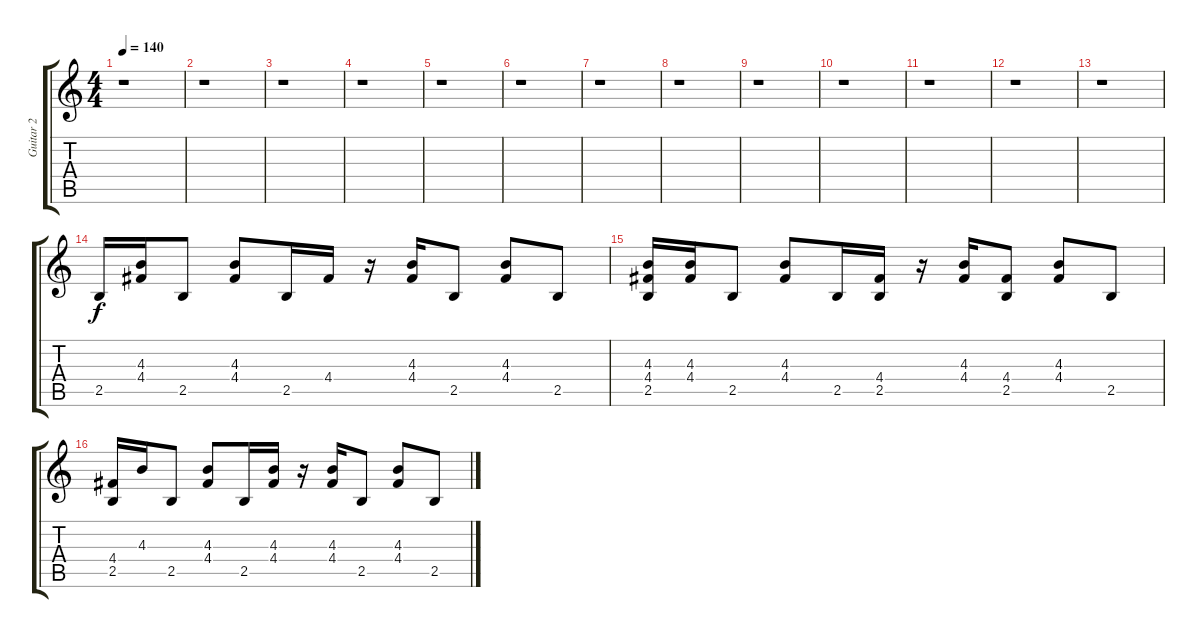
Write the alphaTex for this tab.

\track ("Guitar 2" "Guitar 2") {instrument distortionguitar}
\staff {score tabs}
\tuning (E4 B3 G3 D3 A2 E2) {hide}
\ts (4 4)
\tempo 140
\clef g2
\ks c
r.1{dy f} |
r.1 |
r.1 |
r.1 |
r.1 |
r.1 |
r.1 |
r.1 |
r.1 |
r.1 |
r.1 |
r.1 |
r.1 |
2.5.16 (4.3 4.4).16 2.5.8 (4.3 4.4).8 2.5.16 4.4.16 r.16 (4.3 4.4).16 2.5.8 (4.3 4.4).8 2.5.8 |
(4.3 4.4 2.5).16 (4.3 4.4).16 2.5.8 (4.3 4.4).8 2.5.16 (4.4 2.5).16 r.16 (4.3 4.4).16 (4.4 2.5).8 (4.3 4.4).8 2.5.8 |
(4.4 2.5).16 4.3.16 2.5.8 (4.3 4.4).8 2.5.16 (4.3 4.4).16 r.16 (4.3 4.4).16 2.5.8 (4.3 4.4).8 2.5.8
